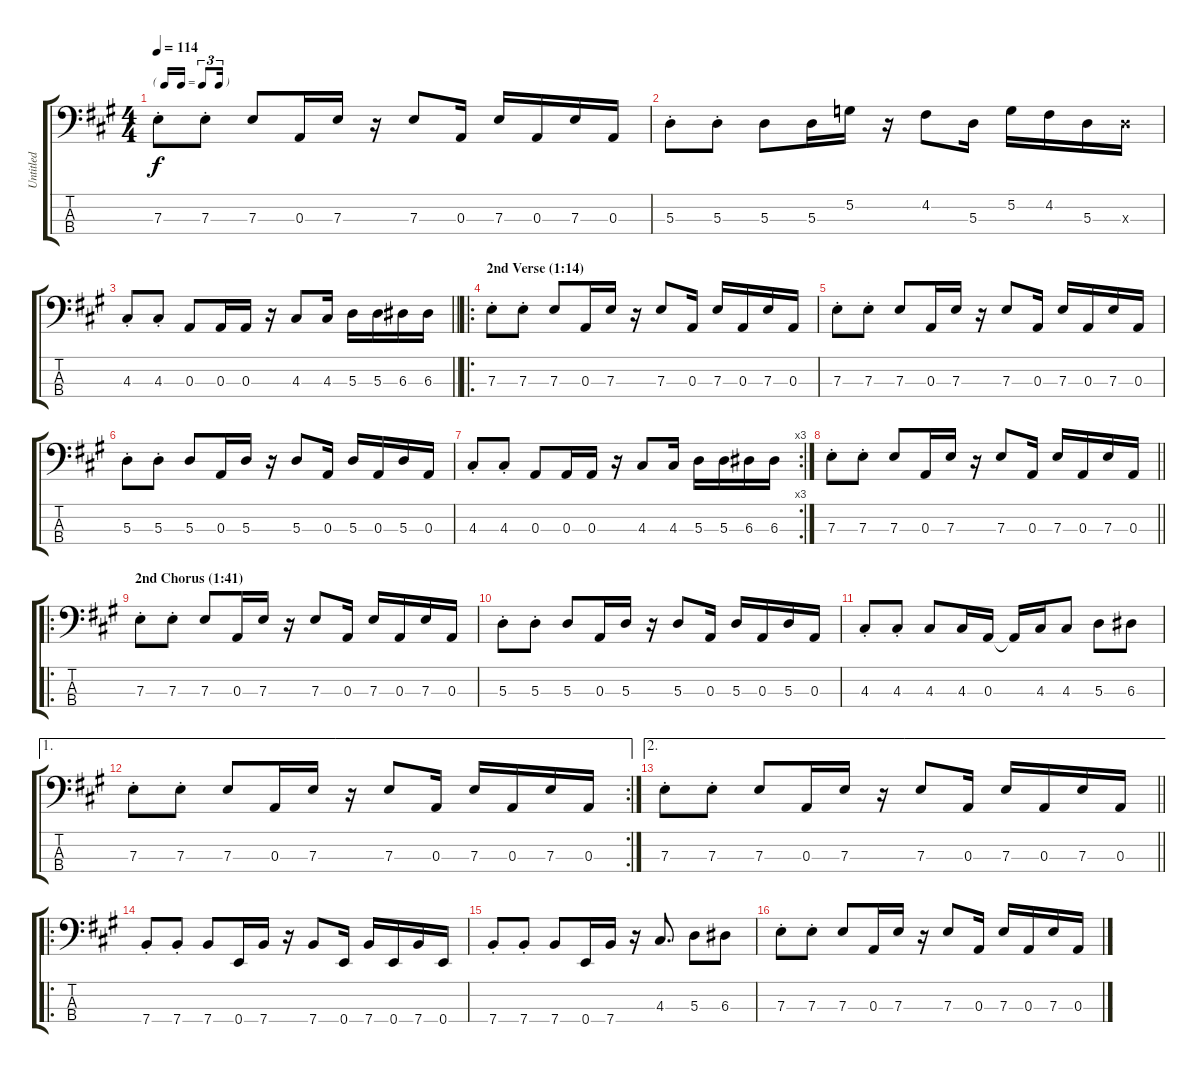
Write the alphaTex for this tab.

\track ("Untitled" "Untitled") {instrument electricbassfinger}
\staff {score tabs}
\tuning (G2 D2 A1 E1) {hide}
\ts (4 4)
\tf triplet16th
\tempo 114
\clef f4
\ks a
7.3{st}.8{dy f} 7.3{st}.8 7.3.8 0.3.16 7.3.16 r.16 7.3.8 0.3.16 7.3.16 0.3.16 7.3.16 0.3.16 |
5.3{st}.8 5.3{st}.8 5.3.8 5.3.16 5.2.16 r.16 4.2.8 5.3.16 5.2.16 4.2.16 5.3.16 5.3{x}.16 |
\barLineRight lightlight
4.3{st}.8 4.3{st}.8 0.3.8 0.3.16 0.3.16 r.16 4.3.8 4.3.16 5.3.16 5.3.16 6.3.16 6.3.16 |
\ro
\section ("" "2nd Verse (1:14)")
7.3{st}.8 7.3{st}.8 7.3.8 0.3.16 7.3.16 r.16 7.3.8 0.3.16 7.3.16 0.3.16 7.3.16 0.3.16 |
7.3{st}.8 7.3{st}.8 7.3.8 0.3.16 7.3.16 r.16 7.3.8 0.3.16 7.3.16 0.3.16 7.3.16 0.3.16 |
5.3{st}.8 5.3{st}.8 5.3.8 0.3.16 5.3.16 r.16 5.3.8 0.3.16 5.3.16 0.3.16 5.3.16 0.3.16 |
\rc 3
4.3{st}.8 4.3{st}.8 0.3.8 0.3.16 0.3.16 r.16 4.3.8 4.3.16 5.3.16 5.3.16 6.3.16 6.3.16 |
\barLineRight lightlight
7.3{st}.8 7.3{st}.8 7.3.8 0.3.16 7.3.16 r.16 7.3.8 0.3.16 7.3.16 0.3.16 7.3.16 0.3.16 |
\ro
\section ("" "2nd Chorus (1:41)")
7.3{st}.8 7.3{st}.8 7.3.8 0.3.16 7.3.16 r.16 7.3.8 0.3.16 7.3.16 0.3.16 7.3.16 0.3.16 |
5.3{st}.8 5.3{st}.8 5.3.8 0.3.16 5.3.16 r.16 5.3.8 0.3.16 5.3.16 0.3.16 5.3.16 0.3.16 |
4.3{st}.8 4.3{st}.8 4.3.8 4.3.16 0.3.16 0.3{t}.16 4.3.16 4.3.8 5.3.8 6.3.8 |
\ae 1
\rc 2
7.3{st}.8 7.3{st}.8 7.3.8 0.3.16 7.3.16 r.16 7.3.8 0.3.16 7.3.16 0.3.16 7.3.16 0.3.16 |
\ae 2
\barLineRight lightlight
7.3{st}.8 7.3{st}.8 7.3.8 0.3.16 7.3.16 r.16 7.3.8 0.3.16 7.3.16 0.3.16 7.3.16 0.3.16 |
\ro
7.4{st}.8 7.4{st}.8 7.4.8 0.4.16 7.4.16 r.16 7.4.8 0.4.16 7.4.16 0.4.16 7.4.16 0.4.16 |
7.4{st}.8 7.4{st}.8 7.4.8 0.4.16 7.4.16 r.16 4.3.8{d} 5.3.8 6.3.8 |
7.3{st}.8 7.3{st}.8 7.3.8 0.3.16 7.3.16 r.16 7.3.8 0.3.16 7.3.16 0.3.16 7.3.16 0.3.16
